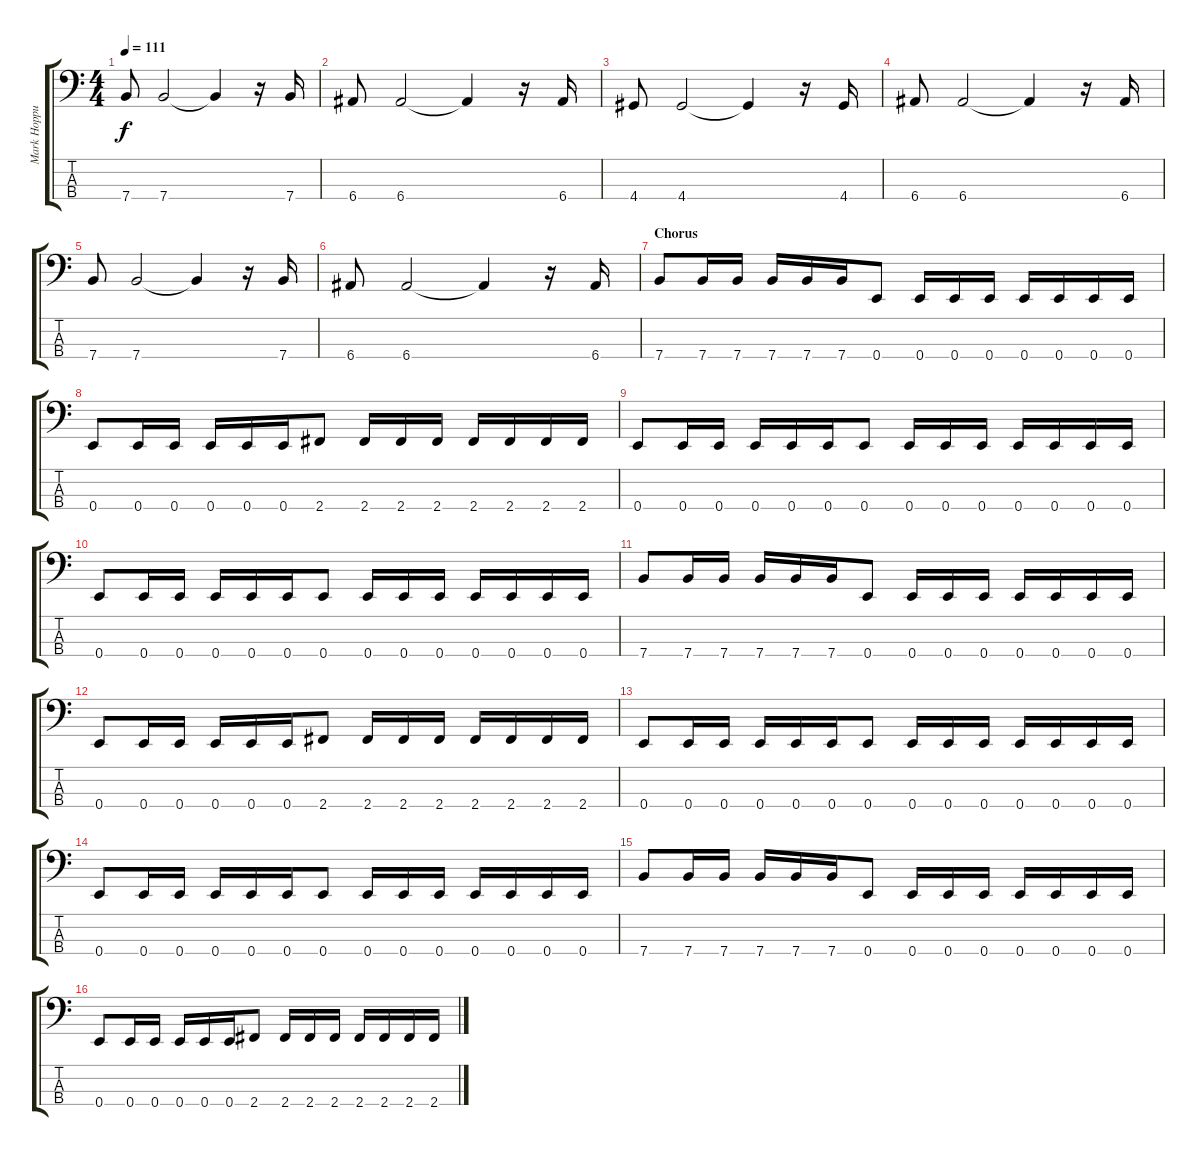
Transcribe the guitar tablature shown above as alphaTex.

\track ("Mark Hoppus - Bass" "Mark Hoppu") {instrument electricbassfinger}
\staff {score tabs}
\tuning (G2 D2 A1 E1) {hide}
\ts (4 4)
\tempo 111
\clef f4
\ks c
7.4.8{dy f} 7.4.2 7.4{t}.4 r.16 7.4.16 |
6.4.8 6.4.2 6.4{t}.4 r.16 6.4.16 |
4.4.8 4.4.2 4.4{t}.4 r.16 4.4.16 |
6.4.8 6.4.2 6.4{t}.4 r.16 6.4.16 |
7.4.8 7.4.2 7.4{t}.4 r.16 7.4.16 |
6.4.8 6.4.2 6.4{t}.4 r.16 6.4.16 |
\section ("" "Chorus")
7.4.8 7.4.16 7.4.16 7.4.16 7.4.16 7.4.16 0.4.8 0.4.16 0.4.16 0.4.16 0.4.16 0.4.16 0.4.16 0.4.16 |
0.4.8 0.4.16 0.4.16 0.4.16 0.4.16 0.4.16 2.4.8 2.4.16 2.4.16 2.4.16 2.4.16 2.4.16 2.4.16 2.4.16 |
0.4.8 0.4.16 0.4.16 0.4.16 0.4.16 0.4.16 0.4.8 0.4.16 0.4.16 0.4.16 0.4.16 0.4.16 0.4.16 0.4.16 |
0.4.8 0.4.16 0.4.16 0.4.16 0.4.16 0.4.16 0.4.8 0.4.16 0.4.16 0.4.16 0.4.16 0.4.16 0.4.16 0.4.16 |
7.4.8 7.4.16 7.4.16 7.4.16 7.4.16 7.4.16 0.4.8 0.4.16 0.4.16 0.4.16 0.4.16 0.4.16 0.4.16 0.4.16 |
0.4.8 0.4.16 0.4.16 0.4.16 0.4.16 0.4.16 2.4.8 2.4.16 2.4.16 2.4.16 2.4.16 2.4.16 2.4.16 2.4.16 |
0.4.8 0.4.16 0.4.16 0.4.16 0.4.16 0.4.16 0.4.8 0.4.16 0.4.16 0.4.16 0.4.16 0.4.16 0.4.16 0.4.16 |
0.4.8 0.4.16 0.4.16 0.4.16 0.4.16 0.4.16 0.4.8 0.4.16 0.4.16 0.4.16 0.4.16 0.4.16 0.4.16 0.4.16 |
7.4.8 7.4.16 7.4.16 7.4.16 7.4.16 7.4.16 0.4.8 0.4.16 0.4.16 0.4.16 0.4.16 0.4.16 0.4.16 0.4.16 |
0.4.8 0.4.16 0.4.16 0.4.16 0.4.16 0.4.16 2.4.8 2.4.16 2.4.16 2.4.16 2.4.16 2.4.16 2.4.16 2.4.16
